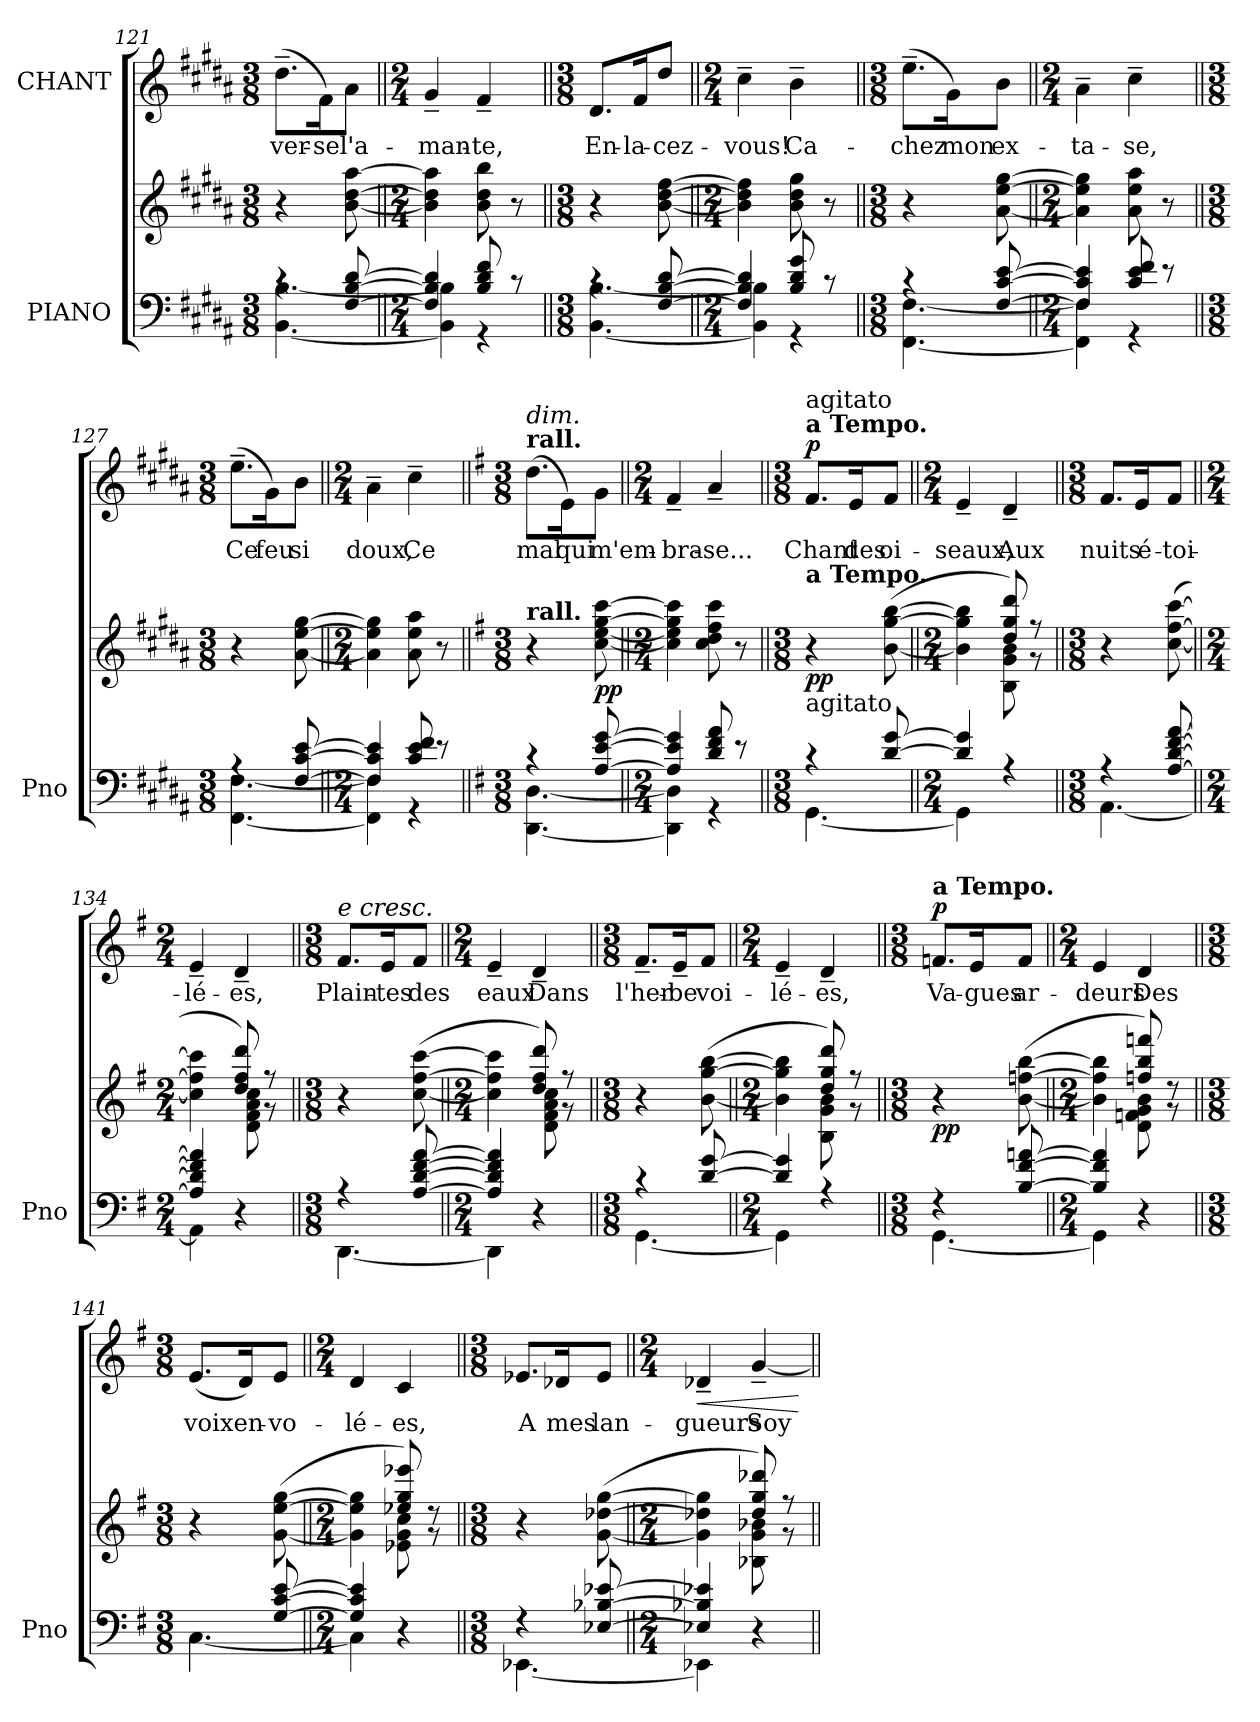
**kern	**kern	**dynam	**kern	**text	**dynam
*part2	*part2	*part2	*part1	*part1	*part1
*staff3	*staff2	*staff2/3	*staff1	*staff1	*staff1
*I"PIANO	*	*	*I"CHANT	*	*
*I'Pno	*	*	*	*	*
*clefF4	*clefG2	*	*clefG2	*	*
*k[f#c#g#d#a#]	*k[f#c#g#d#a#]	*	*k[f#c#g#d#a#]	*	*
*M3/8	*M3/8	*	*M3/8	*	*
=121	=121	=121	=121	=121	=121
*^	*	*	*	*	*
!	!	!	!	!	!LO:LY:b	!
4rc	[4.BB\ [4.B\	4r	.	(>8.dd#~\L	ver-	.
!	!	!	!	!	!LO:LY:b	!
.	.	.	.	16f#\K)	-se	.
!	!	!	!	!	!LO:LY:b	!
[8F#/ [8B/ [8d#/	.	[8b\ [8dd#\ [8aa#\	.	8a#\J	l'a-	.
=122||	=122||	=122||	=122||	=122||	=122||	=122||
*M2/4	*	*M2/4	*	*M2/4	*	*
!	!	!	!	!	!LO:LY:b	!
4F#/] 4B/] 4d#/]	4BB\] 4B\]	4b\] 4dd#\] 4aa#\]	.	4g#~/	-man-	.
!	!	!	!	!	!LO:LY:b	!
8B/ 8d#/ 8f#/	4r	8b\ 8dd#\ 8bb\	.	4f#~/	-te,	.
8r	.	8r	.	.	.	.
=123||	=123||	=123||	=123||	=123||	=123||	=123||
*M3/8	*	*M3/8	*	*M3/8	*	*
!	!	!	!LO:DY:b	!	!LO:LY:b	!
!	!	!	!LO:DY:n=1:b	!	!	!LO:DY:a
!	!	!	!	!	!	!LO:DY:n=1:a
4rc	[4.BB\ [4.B\	4r	other-dynamics f	8.d#/L	En-	other-dynamics f
!	!	!	!	!	!LO:LY:b	!
.	.	.	.	16f#/K	-la-	.
!	!	!	!	!	!LO:LY:b	!
[8F#/ [8B/ [8d#/	.	[8b\ [8dd#\ [8ff#\	.	8dd#/J	-cez-	.
!!LO:LB:g=z
=124||	=124||	=124||	=124||	=124||	=124||	=124||
*M2/4	*	*M2/4	*	*M2/4	*	*
!	!	!	!	!	!LO:LY:b	!
4F#/] 4B/] 4d#/]	4BB\] 4B\]	4b\] 4dd#\] 4ff#\]	.	4cc#~\	-vous!	.
!	!	!	!	!	!LO:LY:b	!
8B/ 8d#/ 8g#/	4r	8b\ 8dd#\ 8gg#\	.	4b~\	Ca-	.
8r	.	8r	.	.	.	.
=125||	=125||	=125||	=125||	=125||	=125||	=125||
*M3/8	*	*M3/8	*	*M3/8	*	*
!	!	!	!	!	!LO:LY:b	!
4rc	[4.FF#\ [4.F#\	4r	.	(>8.ee~\L	-chez	.
!	!	!	!	!	!LO:LY:b	!
.	.	.	.	16g#\K)	mon	.
!	!	!	!	!	!LO:LY:b	!
[8F#/ [8c#/ [8e/	.	[8a#\ [8ee\ [8gg#\	.	8b\J	ex-	.
=126||	=126||	=126||	=126||	=126||	=126||	=126||
*M2/4	*	*M2/4	*	*M2/4	*	*
!	!	!	!	!	!LO:LY:b	!
4F#/] 4c#/] 4e/]	4FF#\] 4F#\]	4a#\] 4ee\] 4gg#\]	.	4a#~\	-ta-	.
!	!	!	!	!	!LO:LY:b	!
8c#/ 8e/ 8f#/	4r	8a#\ 8ee\ 8aa#\	.	4cc#~\	-se,	.
8r	.	8r	.	.	.	.
=127||	=127||	=127||	=127||	=127||	=127||	=127||
*M3/8	*	*M3/8	*	*M3/8	*	*
!	!	!	!	!	!LO:LY:b	!
4rA	[4.FF#\ [4.F#\	4r	.	(>8.ee~\L	Ce	.
!	!	!	!	!	!LO:LY:b	!
.	.	.	.	16g#\K)	feu	.
!	!	!	!	!	!LO:LY:b	!
[8F#/ [8c#/ [8e/	.	[8a#\ [8ee\ [8gg#\	.	8b\J	si	.
=128||	=128||	=128||	=128||	=128||	=128||	=128||
*M2/4	*	*M2/4	*	*M2/4	*	*
!	!	!	!	!	!LO:LY:b	!
4F#/] 4c#/] 4e/]	4FF#\] 4F#\]	4a#\] 4ee\] 4gg#\]	.	4a#~\	doux,	.
!	!	!	!	!	!LO:LY:b	!
8c#/ 8e/ 8f#/	4r	8a#\ 8ee\ 8aa#\	.	4cc#~\	Ce	.
8r	.	8r	.	.	.	.
!!LO:LB:g=z
=129||	=129||	=129||	=129||	=129||	=129||	=129||
*k[f#]	*	*k[f#]	*	*k[f#]	*	*
*M3/8	*	*M3/8	*	*M3/8	*	*
*	*	*	*	*MM86	*	*
!	!	!	!	!LO:TX:a:B:t=rall.	!	!
!	!	!	!	!LO:TX:a:i:t=dim.	!	!
!	!	!LO:TX:a:B:t=rall.	!	!	!	!
!	!	!	!	!	!LO:LY:b	!
4rc	[4.DD\ [4.D\	4r	.	(>8.dd\L	mal	.
!	!	!	!	!	!LO:LY:b	!
.	.	.	.	16e\K)	qui	.
!	!	!	!LO:DY:b	!	!LO:LY:b	!
[8A/ [8e/ [8g/	.	[8cc\ [8ee\ [8gg\ [8ccc\	pp	8g\J	m'em-	.
=130||	=130||	=130||	=130||	=130||	=130||	=130||
*M2/4	*	*M2/4	*	*M2/4	*	*
!	!	!	!	!	!LO:LY:b	!
4A/] 4e/] 4g/]	4DD\] 4D\]	4cc\] 4ee\] 4gg\] 4ccc\]	.	4f#~/	-bra-	.
!	!	!	!	!	!LO:LY:b	!
8d/ 8f#/ 8a/	4r	8cc\ 8dd\ 8ff#\ 8ccc\	.	4a~/	-se...	.
8r	.	8r	.	.	.	.
=131||	=131||	=131||	=131||	=131||	=131||	=131||
*M3/8	*	*M3/8	*	*M3/8	*	*
*	*	*	*	*MM92	*	*
!	!	!	!	!LO:TX:a:B:t=a Tempo.	!	!
!	!	!	!	!LO:TX:a:t=agitato	!	!
!	!	!LO:TX:a:B:t=a Tempo.	!	!	!	!
!	!	!LO:TX:b:t=agitato	!	!	!	!
!	!	!	!LO:DY:b	!	!LO:LY:b	!LO:DY:a
4rc	[4.GG\	4r	pp	8.f#/L	Chant	p
!	!	!	!	!	!LO:LY:b	!
.	.	.	.	16e/K	des	.
!	!	!	!	!	!LO:LY:b	!
[8d/ [8g/	.	(>[8b\ [8gg\ [8bb\	.	8f#/J	oi-	.
=132||	=132||	=132||	=132||	=132||	=132||	=132||
*M2/4	*	*M2/4	*	*M2/4	*	*
*	*	*^	*	*	*	*
!	!	!	!	!	!	!LO:LY:b	!
4d/] 4g/]	4GG\]	4b\] 4gg\] 4bb\]	4reyy	.	4e~/	-seaux,	.
!	!	!	!	!	!	!LO:LY:b	!
4ryy	4rA	8dd/ 8gg/ 8ddd/)	8B\ 8g\ 8b\	.	4d~/	Aux	.
.	.	8r	8r	.	.	.	.
*	*	*v	*v	*	*	*	*
=133||	=133||	=133||	=133||	=133||	=133||	=133||
*M3/8	*	*M3/8	*	*M3/8	*	*
*	*	*^	*	*	*	*
!	!	!	!	!	!	!LO:LY:b	!
*	*	*v	*v	*	*	*	*
4rA	[4.AA\	4r	.	8.f#/L	nuits	.
!	!	!	!	!	!LO:LY:b	!
.	.	.	.	16e/K	é-	.
!	!	!	!	!	!LO:LY:b	!
[8A/ [8d/ [8f#/ [8a/	.	(>[8cc\ [8ff#\ [8ccc\	.	8f#/J	-toi-	.
!!LO:LB:g=z
=134||	=134||	=134||	=134||	=134||	=134||	=134||
*M2/4	*	*M2/4	*	*M2/4	*	*
*	*	*^	*	*	*	*
!	!	!	!	!	!	!LO:LY:b	!
4A/] 4d/] 4f#/] 4a/]	4AA\]	4cc\] 4ff#\] 4ccc\]	4ryy	.	4e~/	-lé-	.
!	!	!	!	!	!	!LO:LY:b	!
4ryy	4r	8dd/ 8ff#/ 8ddd/)	8d\ 8f#\ 8a\ 8cc\	.	4d~/	-es,	.
.	.	8r	8r	.	.	.	.
*	*	*v	*v	*	*	*	*
=135||	=135||	=135||	=135||	=135||	=135||	=135||
*M3/8	*	*M3/8	*	*M3/8	*	*
*	*	*^	*	*	*	*
!	!	!	!	!	!LO:TX:a:i:t=e    cresc.	!	!
!	!	!LO:TX:b:i:t=e     cresc.	!	!	!	!	!
!	!	!	!	!	!	!LO:LY:b	!
*	*	*v	*v	*	*	*	*
4rA	[4.DD\	4r	.	8.f#/L	Plain-	.
!	!	!	!	!	!LO:LY:b	!
.	.	.	.	16e/K	-tes	.
!	!	!	!	!	!LO:LY:b	!
[8A/ [8d/ [8f#/ [8a/	.	(>[8cc\ [8ff#\ [8ccc\	.	8f#/J	des	.
=136||	=136||	=136||	=136||	=136||	=136||	=136||
*M2/4	*	*M2/4	*	*M2/4	*	*
*	*	*^	*	*	*	*
!	!	!	!	!	!	!LO:LY:b	!
4A/] 4d/] 4f#/] 4a/]	4DD\]	4cc\] 4ff#\] 4ccc\]	4ryy	.	4e~/	eaux	.
!	!	!	!	!	!	!LO:LY:b	!
4ryy	4r	8dd/ 8ff#/ 8ddd/)	8d\ 8f#\ 8a\ 8cc\	.	4d~/	Dans	.
.	.	8r	8r	.	.	.	.
*	*	*v	*v	*	*	*	*
=137||	=137||	=137||	=137||	=137||	=137||	=137||
*M3/8	*	*M3/8	*	*M3/8	*	*
*	*	*^	*	*	*	*
!	!	!	!	!	!	!LO:LY:b	!
*	*	*v	*v	*	*	*	*
4rc	[4.GG\	4r	.	8.f#~/L	l'her-	.
!	!	!	!	!	!LO:LY:b	!
.	.	.	.	16e~/K	-be	.
!	!	!	!	!	!LO:LY:b	!
[8d/ [8g/	.	(>[8b\ [8gg\ [8bb\	.	8f#/J	voi-	.
=138||	=138||	=138||	=138||	=138||	=138||	=138||
*M2/4	*	*M2/4	*	*M2/4	*	*
*	*	*^	*	*	*	*
!	!	!	!	!	!	!LO:LY:b	!
4d/] 4g/]	4GG\]	4b\] 4gg\] 4bb\]	4reyy	.	4e~/	-lé-	.
!	!	!	!	!	!	!LO:LY:b	!
4ryy	4rA	8dd/ 8gg/ 8ddd/)	8B\ 8g\ 8b\	.	4d~/	-es,	.
.	.	8r	8r	.	.	.	.
*	*	*v	*v	*	*	*	*
!!LO:PB:g=z
=139||	=139||	=139||	=139||	=139||	=139||	=139||
*M3/8	*	*M3/8	*	*M3/8	*	*
*	*	*^	*	*	*	*
!	!	!	!	!	!LO:TX:a:B:t=a Tempo.	!	!
!	!	!LO:TX:a:B:t=a Tempo.	!	!	!	!	!
!	!	!	!	!LO:DY:b	!	!LO:LY:b	!LO:DY:a
*	*	*v	*v	*	*	*	*
4rF	[4.GG\	4r	pp	8.fn/L	Va-	p
!	!	!	!	!	!LO:LY:b	!
.	.	.	.	16e/K	-gues	.
!	!	!	!	!	!LO:LY:b	!
[8B/ [8f#/ [8an/	.	(>[8b\ [8ffn\ [8bb\	.	8f/J	ar-	.
=140||	=140||	=140||	=140||	=140||	=140||	=140||
*M2/4	*	*M2/4	*	*M2/4	*	*
*	*	*^	*	*	*	*
!	!	!	!	!	!	!LO:LY:b	!
4B/] 4f#/] 4an/]	4GG\]	4b\] 4ffn\] 4bb\]	4ryy	.	4e/	-deurs	.
!	!	!	!	!	!	!LO:LY:b	!
4ryy	4r	8ff/ 8bb/ 8fffn/)	8d\ 8fn\ 8g\ 8b\	.	4d/	Des	.
.	.	8rdd	8r	.	.	.	.
*	*	*v	*v	*	*	*	*
=141||	=141||	=141||	=141||	=141||	=141||	=141||
*M3/8	*	*M3/8	*	*M3/8	*	*
*	*	*^	*	*	*	*
!	!	!	!	!	!	!LO:LY:b	!
*	*	*v	*v	*	*	*	*
4ryy	[4.C\	4r	.	(<8.e/L	voix	.
!	!	!	!	!	!LO:LY:b	!
.	.	.	.	16d/K)	en-	.
!	!	!	!	!	!LO:LY:b	!
[8G/ [8c/ [8e/	.	(>[8g\ [8ee\ [8gg\	.	8e/J	-vo-	.
=142||	=142||	=142||	=142||	=142||	=142||	=142||
*M2/4	*	*M2/4	*	*M2/4	*	*
*	*	*^	*	*	*	*
!	!	!	!	!	!	!LO:LY:b	!
4G/] 4c/] 4e/]	4C\]	4g\] 4ee\] 4gg\]	4reyy	.	4d/	-lé-	.
!	!	!	!	!	!	!LO:LY:b	!
4ryy	4r	8ee-X/ 8gg/ 8eee-X/)	8e-X\ 8g\ 8cc\	.	4c/	-es,	.
.	.	8rdd	8r	.	.	.	.
*	*	*v	*v	*	*	*	*
=143||	=143||	=143||	=143||	=143||	=143||	=143||
*M3/8	*	*M3/8	*	*M3/8	*	*
*	*	*^	*	*	*	*
!	!	!	!	!LO:DY:b	!	!LO:LY:b	!
!	!	!	!	!LO:DY:n=1:b	!	!	!LO:DY:a
!	!	!	!	!	!	!	!LO:DY:n=1:a
*	*	*v	*v	*	*	*	*
4r	[4.EE-X\	4r	other-dynamics f	8.e-X/L	A	other-dynamics f
!	!	!	!	!	!LO:LY:b	!
.	.	.	.	16d-X/K	mes	.
!	!	!	!	!	!LO:LY:b	!
[8E-X/ [8B-X/ [8e-X/	.	(>[8g\ [8dd-X\ [8gg\	.	8e-/J	lan-	.
!!LO:LB:g=z
=144||	=144||	=144||	=144||	=144||	=144||	=144||
*M2/4	*	*M2/4	*	*M2/4	*	*
*	*	*^	*	*	*	*
!	!	!	!	!	!	!LO:LY:b	!LO:HP:b
4E-X/] 4B-X/] 4e-X/]	4EE-X\]	4g\] 4dd-X\] 4gg\]	4rgyy	.	4d-X~/	-gueurs	<
!	!	!	!	!	!	!LO:LY:b	!
4ryy	4r	8dd-/ 8gg/ 8ddd-X/)	8B-X\ 8g\ 8b-X\	.	[4g~/	Soy-	.
.	.	8r	8r	.	.	.	.
*v	*v	*	*	*	*	*	*
*	*v	*v	*	*	*	*
.	.	.	.	.	[
=||	=||	=||	=||	=||	=||
*-	*-	*-	*-	*-	*-
